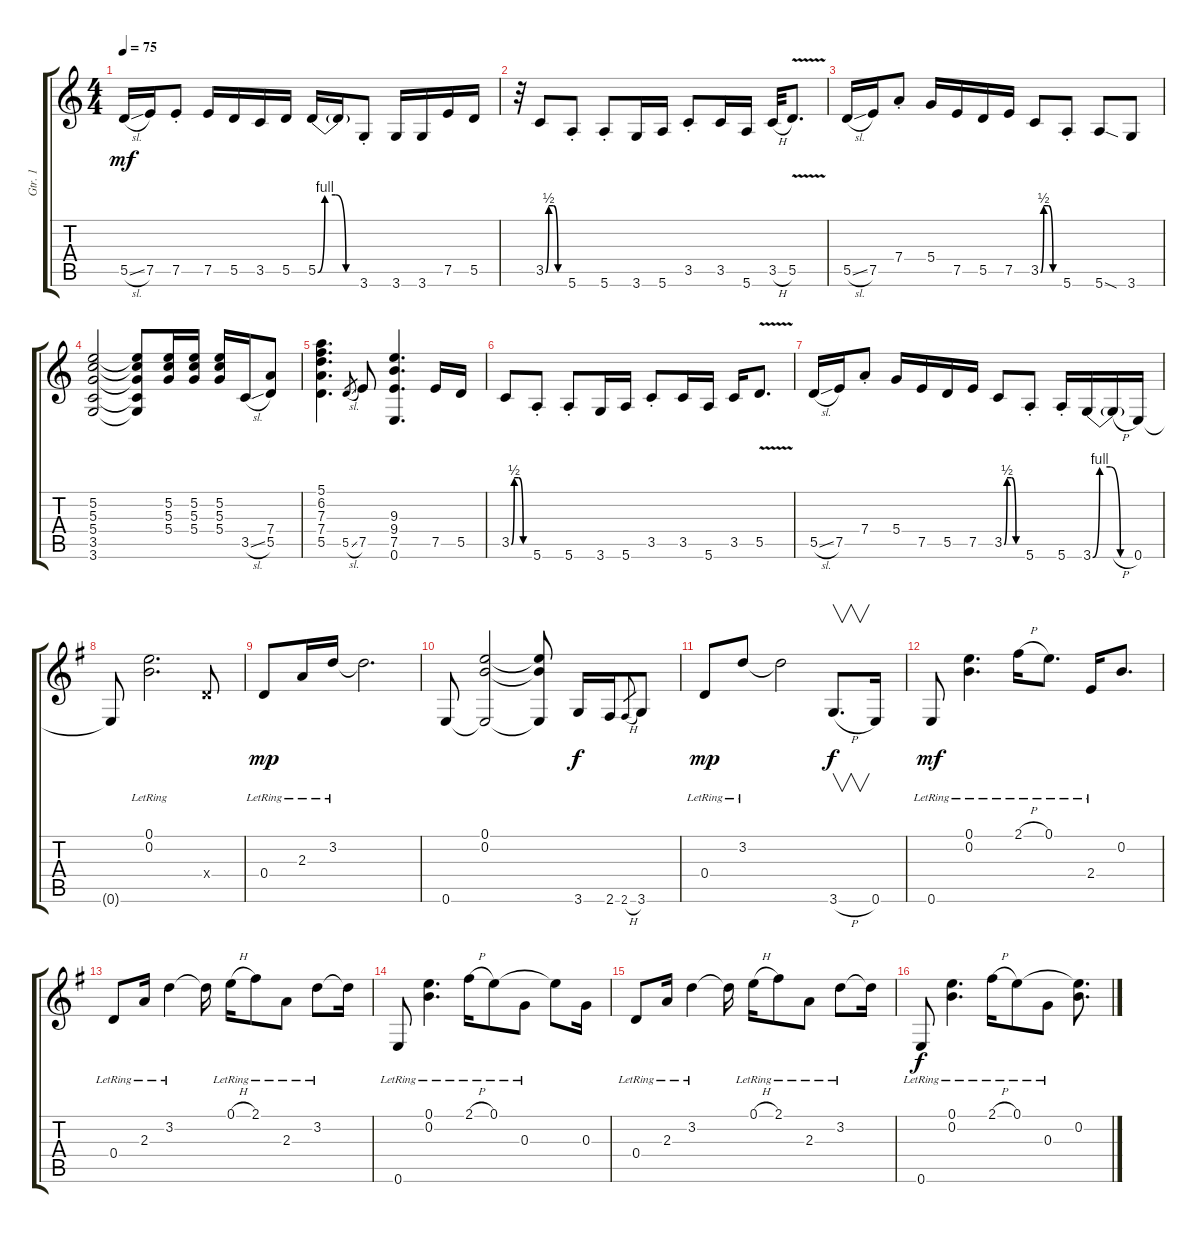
\track ("Gtr. 1" "Gtr. 1") {instrument overdrivenguitar}
\staff {score tabs}
\tuning (E4 B3 G3 D3 A2 E2) {hide}
\ts (4 4)
\tempo 75
\clef g2
\ks c
5.5{sl}.16{dy mf} 7.5.16 7.5{st}.8 7.5.16 5.5.16 3.5.16 5.5.16 5.5{be (custom 0 0 10 4 25 4 40 0 60 0)}.16 5.5{t}.16 3.6{st}.8 3.6.16 3.6.16 7.5.16 5.5.16 |
r.32 3.5{be (custom 0 0 10 2 25 2 40 0 60 0)}.8 5.6{st}.8 5.6{st}.8 3.6.16 5.6.16 3.5{st}.8 3.5.16 5.6.16 3.5{h}.32 5.5{v}.8{d} |
5.5{sl}.16 7.5.16 7.4{st}.8 5.4.16 7.5.16 5.5.16 7.5.16 3.5{be (custom 0 0 10 2 25 2 40 0 60 0)}.8 5.6{st}.8 5.6{sod}.8 3.6.8 |
(5.2 5.3 5.4 3.5 3.6).2 (5.2{t} 5.3{t} 5.4{t} 3.5{t} 3.6{t}).8 (5.2 5.3 5.4).16 (5.2 5.3 5.4).16 (5.2 5.3 5.4).16 3.5{sl}.16 (7.4 5.5).8 |
(5.1 6.2 7.3 7.4 5.5).4{d} 5.5{sl}.8{gr} 7.5.8 (9.3 9.4 7.5 0.6).4{d} 7.5.16 5.5.16 |
3.5{be (custom 0 0 10 2 25 2 40 0 60 0)}.8 5.6{st}.8 5.6{st}.8 3.6.16 5.6.16 3.5{st}.8 3.5.16 5.6.16 3.5.16 5.5{v}.8{d} |
5.5{sl}.16 7.5.16 7.4{st}.8 5.4.16 7.5.16 5.5.16 7.5.16 3.5{be (custom 0 0 10 2 25 2 40 0 60 0)}.8 5.6{st}.8 5.6{st}.16 3.6{be (custom 0 0 10 4 25 4 40 0 60 0)}.16 3.6{h t}.16 0.6.16 |
\ks g
0.6{t}.8 (0.1{lr} 0.2{lr}).2{d} 0.4{x}.8 |
0.4{lr}.8{dy mp} 2.3{lr}.16 3.2{lr}.16 3.2{t}.2{d} |
0.6.8 (0.1 0.2 0.6{t}).2 (0.1{t} 0.2{t} 0.6{t}).8 3.6.16{dy f} 2.6.16 2.6{h}.8{gr} 3.6.8 |
0.4{lr}.8{dy mp} 3.2{lr}.8 3.2{t}.2 3.6{h}.8{v d dy f} 0.6.16 |
0.6{lr}.8{dy mf} (0.1{lr} 0.2{lr}).4{d} 2.1{h lr}.16 0.1{lr}.8{d} 2.4{lr}.16 0.2.8{d} |
0.4{lr}.8 2.3{lr}.16 3.2{lr}.4 3.2{t}.16 0.1{h lr}.16 2.1{lr}.8 2.3{lr}.8 3.2{lr}.8 3.2{t}.16 |
0.6{lr}.8 (0.1{lr} 0.2{lr}).4{d} 2.1{h lr}.16 0.1{lr}.8 0.3{lr}.8 0.1{t}.8 0.3.16 |
0.4{lr}.8 2.3{lr}.16 3.2{lr}.4 3.2{t}.16 0.1{h lr}.16 2.1{lr}.8 2.3{lr}.8 3.2{lr}.8 3.2{t}.16 |
0.6{lr}.8{dy f} (0.1{lr} 0.2{lr}).4{d} 2.1{h lr}.16 0.1{lr}.8 0.3{lr}.8 (0.1{t} 0.2).8{d}
